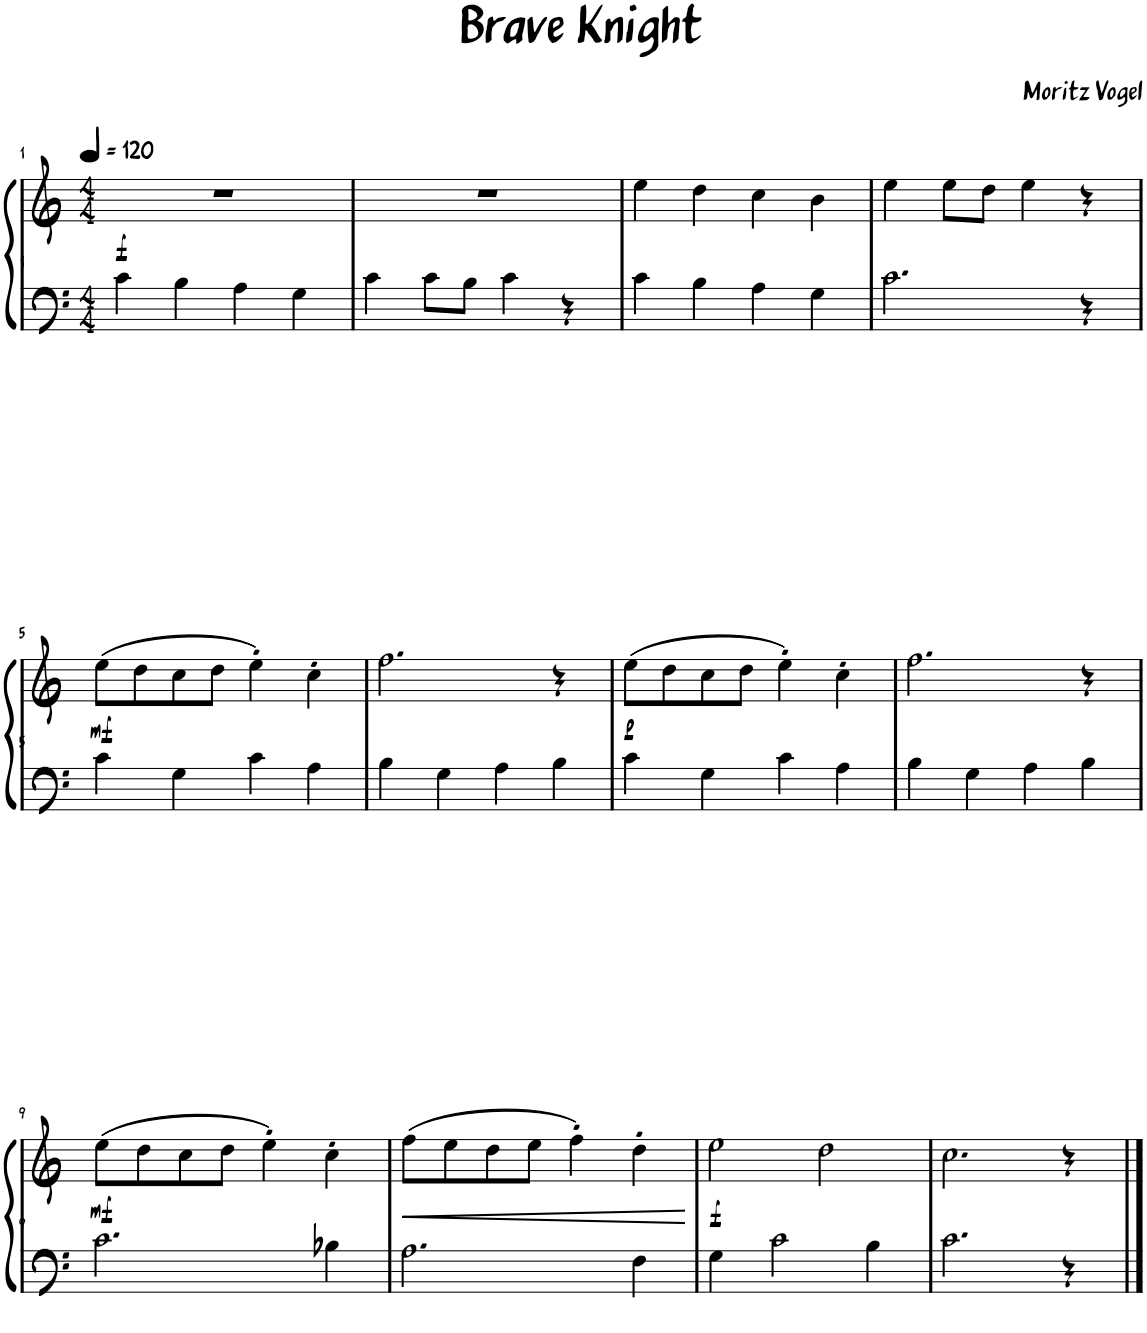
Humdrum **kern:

**kern	**kern	**dynam
*part1	*part1	*part1
*staff2	*staff1	*staff1/2
*I"Piano	*	*
*I'Pno.	*	*
*clefF4	*clefG2	*
*k[]	*k[]	*
*M4/4	*M4/4	*
*MM120	*MM120	*
=1	=1	=1
!	!	!LO:DY:b
4c\	1r	f
4B\	.	.
4A\	.	.
4G\	.	.
=2	=2	=2
4c\	1r	.
8c\L	.	.
8B\J	.	.
4c\	.	.
4r	.	.
=3	=3	=3
4c\	4ee\	.
4B\	4dd\	.
4A\	4cc\	.
4G\	4b\	.
=4	=4	=4
2.c\	4ee\	.
.	8ee\L	.
.	8dd\J	.
.	4ee\	.
4r	4r	.
!!LO:LB:g=z
=5	=5	=5
!	!	!LO:DY:b
4c\	(8ee\L	mf
.	8dd\	.
4G\	8cc\	.
.	8dd\J	.
4c\	4ee'\)	.
4A\	4cc'\	.
=6	=6	=6
4B\	2.ff\	.
4G\	.	.
4A\	.	.
4B\	4r	.
=7	=7	=7
!	!	!LO:DY:b
4c\	(8ee\L	p
.	8dd\	.
4G\	8cc\	.
.	8dd\J	.
4c\	4ee'\)	.
4A\	4cc'\	.
=8	=8	=8
4B\	2.ff\	.
4G\	.	.
4A\	.	.
4B\	4r	.
!!LO:LB:g=z
=9	=9	=9
!	!	!LO:DY:b
2.c\	(8ee\L	mf
.	8dd\	.
.	8cc\	.
.	8dd\J	.
.	4ee'\)	.
4B-X\	4cc'\	.
=10	=10	=10
!	!	!LO:HP:b
2.A\	(8ff\L	<
.	8ee\	.
.	8dd\	.
.	8ee\J	.
.	4ff'\)	.
4F\	4dd'\	.
.	.	[
=11	=11	=11
!	!	!LO:DY:b
4G\	2ee\	f
2c\	.	.
.	2dd\	.
4B\	.	.
=12	=12	=12
2.c\	2.cc\	.
4r	4r	.
==	==	==
*-	*-	*-
